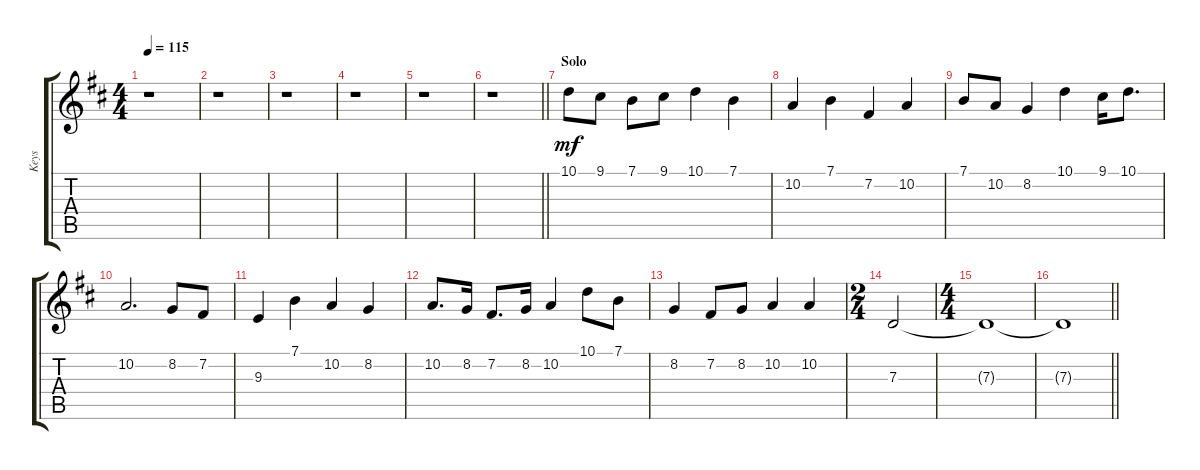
\track ("Keys" "Keys") {instrument synthbrass2}
\staff {score tabs}
\tuning (E4 B3 G3 D3 A2 E2) {hide}
\ts (4 4)
\tempo 115
\clef g2
\ks d
r.1{dy mf} |
r.1 |
r.1 |
r.1 |
r.1 |
\barLineRight lightlight
r.1 |
\section ("" "Solo")
10.1.8 9.1.8 7.1.8 9.1.8 10.1.4 7.1.4 |
10.2.4 7.1.4 7.2.4 10.2.4 |
7.1.8 10.2.8 8.2.4 10.1.4 9.1.16 10.1.8{d} |
10.2.2{d} 8.2.8 7.2.8 |
9.3.4 7.1.4 10.2.4 8.2.4 |
10.2.8{d} 8.2.16 7.2.8{d} 8.2.16 10.2.4 10.1.8 7.1.8 |
8.2.4 7.2.8 8.2.8 10.2.4 10.2.4 |
\ts (2 4)
7.3.2 |
\ts (4 4)
7.3{t}.1 |
\barLineRight lightlight
7.3{t}.1
